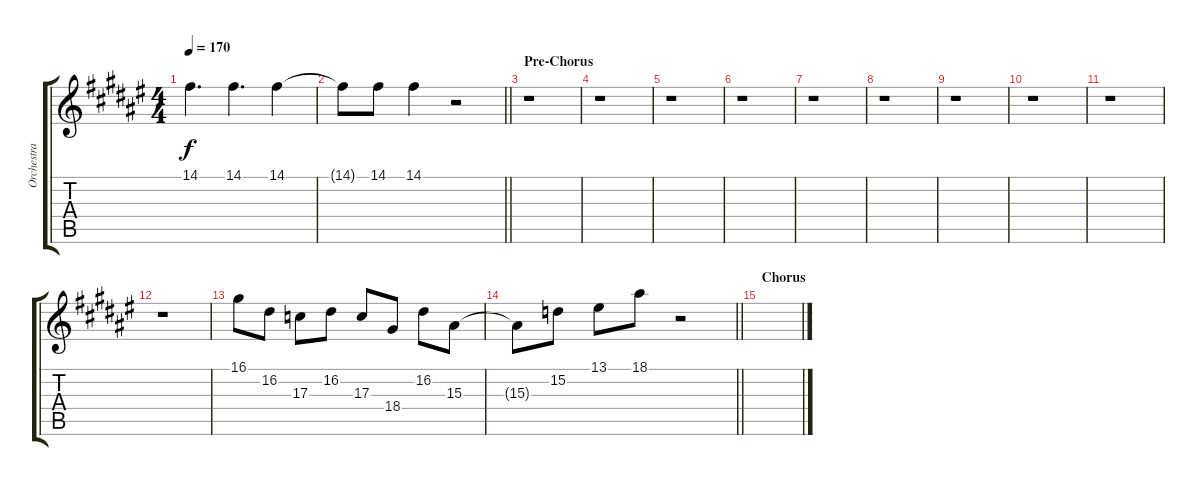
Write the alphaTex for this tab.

\track ("Orchestra Hit" "Orchestra ") {instrument orchestrahit}
\staff {score tabs}
\tuning (E4 B3 G3 D3 A2 E2) {hide}
\ts (4 4)
\tempo 170
\clef g2
\ks f#
14.1.4{d dy f} 14.1.4{d} 14.1.4 |
\barLineRight lightlight
14.1{t}.8 14.1.8 14.1.4 r.2 |
\section ("" "Pre-Chorus")
r.1 |
r.1 |
r.1 |
r.1 |
r.1 |
r.1 |
r.1 |
r.1 |
r.1 |
r.1 |
16.1.8 16.2.8 17.3.8 16.2.8 17.3.8 18.4.8 16.2.8 15.3.8 |
\barLineRight lightlight
15.3{t}.8 15.2.8 13.1.8 18.1.8 r.2 |
\section ("" "Chorus")
